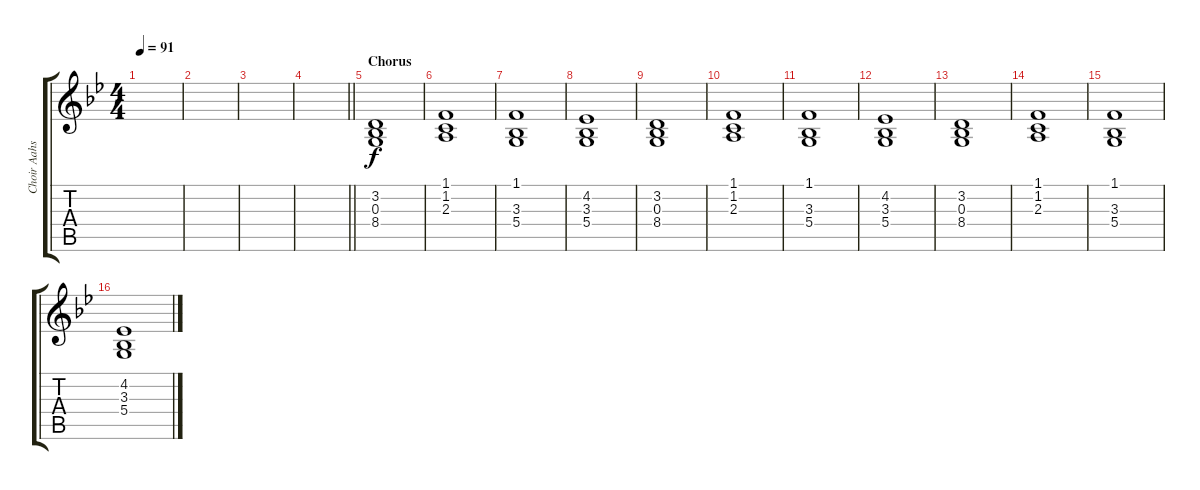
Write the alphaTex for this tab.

\track ("Choir Aahs" "Choir Aahs") {instrument choiraahs}
\staff {score tabs}
\tuning (E4 B3 G3 D3 A2 E2) {hide}
\ts (4 4)
\tempo 91
\clef g2
\ks bb
|
|
|
\barLineRight lightlight
|
\section ("" "Chorus")
(3.2 0.3 8.4).1 |
(1.1 1.2 2.3).1 |
(1.1 3.3 5.4).1 |
(4.2 3.3 5.4).1 |
(3.2 0.3 8.4).1 |
(1.1 1.2 2.3).1 |
(1.1 3.3 5.4).1 |
(4.2 3.3 5.4).1 |
(3.2 0.3 8.4).1 |
(1.1 1.2 2.3).1 |
(1.1 3.3 5.4).1 |
(4.2 3.3 5.4).1
